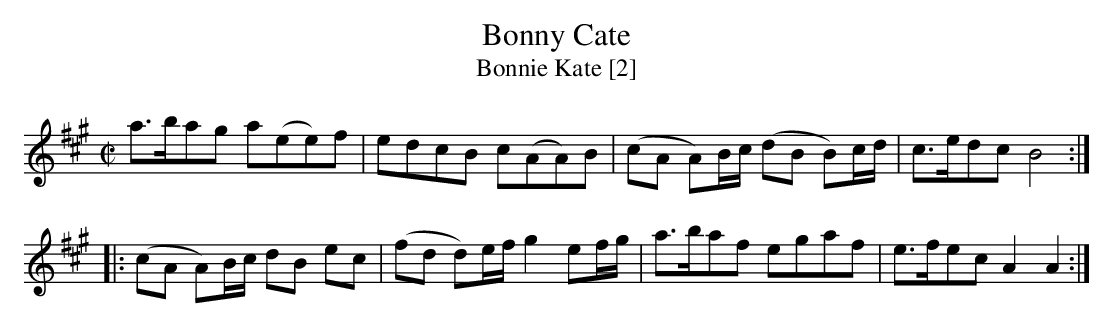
X:1
T:Bonny Cate
T:Bonnie Kate [2]
M:C|
L:1/8
K:A
a>bag a(ee)f|edcB c(AA)B|(cA A)B/c/ (dB B)c/d/|c>edc B4:|
|:(cA A)B/c/ dB ec|(fd d)e/f/ g2 ef/g/|a>baf egaf|e>fec A2A2:|]
